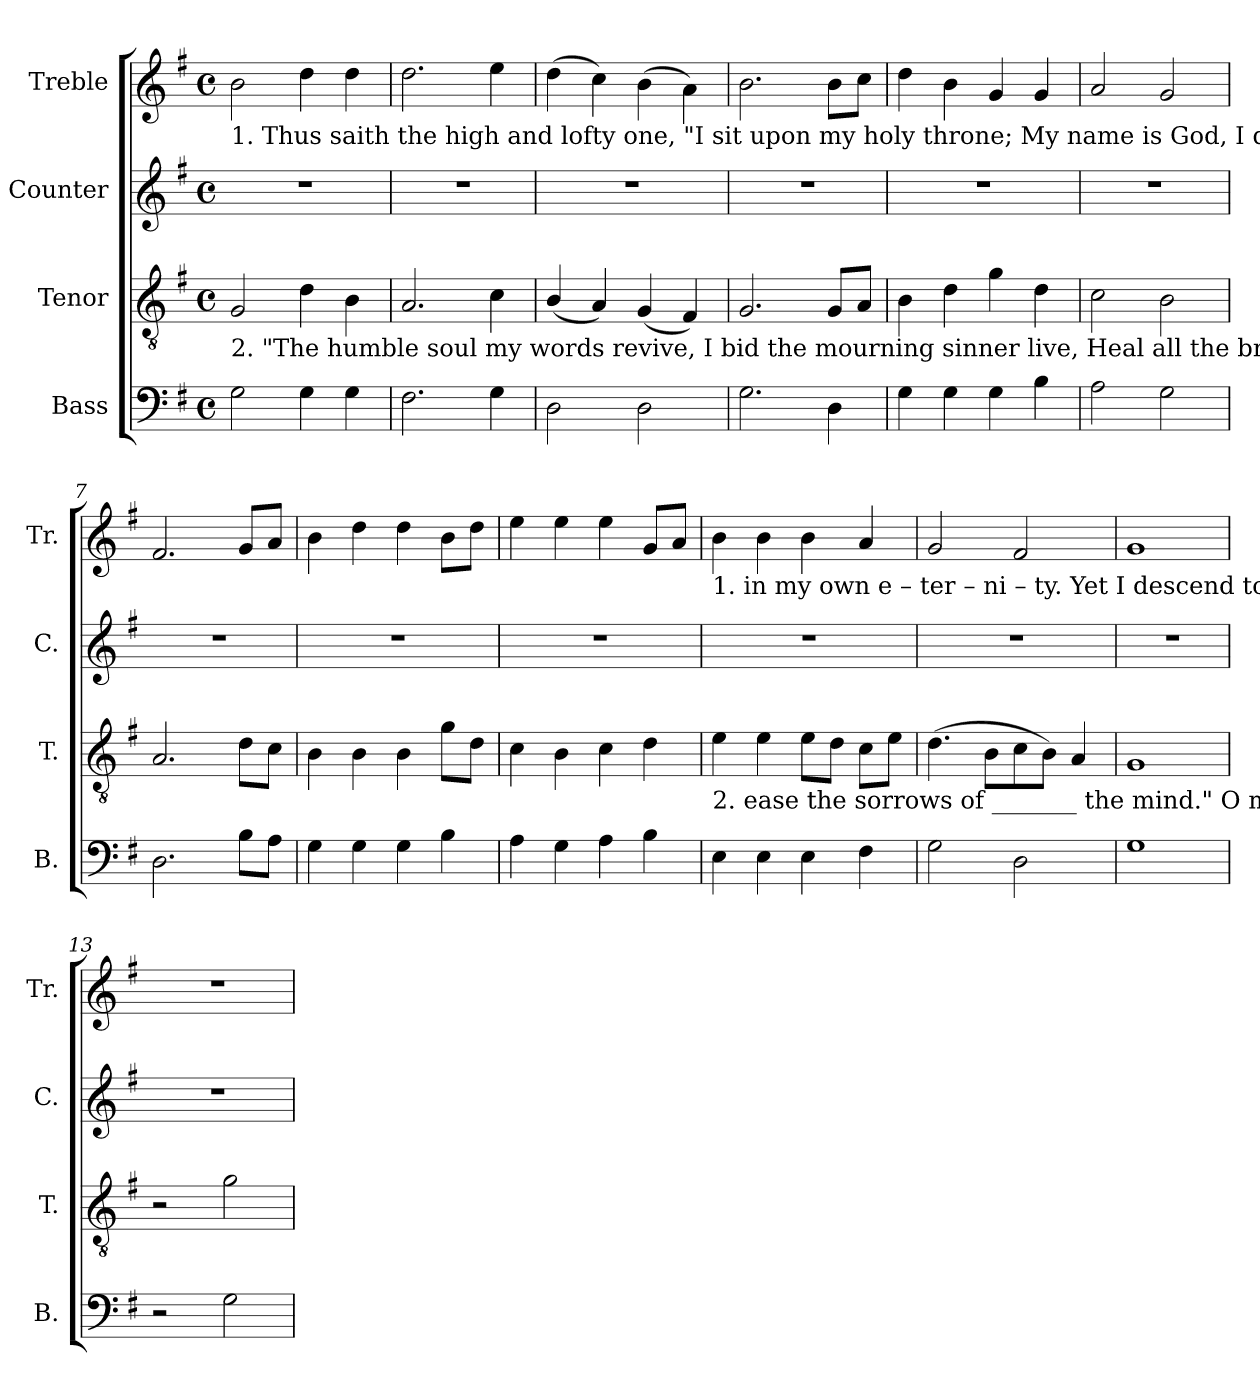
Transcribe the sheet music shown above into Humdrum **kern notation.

**kern	**kern	**kern	**kern
*part4	*part3	*part2	*part1
*staff4	*staff3	*staff2	*staff1
*I"Bass	*I"Tenor	*I"Counter	*I"Treble
*I'B.	*I'T.	*I'C.	*I'Tr.
*clefF4	*clefGv2	*clefG2	*clefG2
*k[f#]	*k[f#]	*k[f#]	*k[f#]
*M4/4	*M4/4	*M4/4	*M4/4
*met(c)	*met(c)	*met(c)	*met(c)
=1	=1	=1	=1
!	!	!	!LO:TX:b:t=1. Thus saith the high and  lofty     one,    "I    sit upon my holy throne;  My name is God,  I dwell on high,  Dwell
!	!LO:TX:b:t=2. "The humble soul my words revive,   I bid the mourning sinner live,  Heal all the broken hearts I find, And	!	!
2G\	2G/	1r	2b\
4G\	4d\	.	4dd\
4G\	4B\	.	4dd\
=2	=2	=2	=2
2.F#\	2.A/	1r	2.dd\
4G\	4c\	.	4ee\
=3	=3	=3	=3
2D\	(4B/	1r	(4dd\
.	4A/)	.	4cc\)
2D\	(4G/	.	(4b\
.	4F#/)	.	4a\)
=4	=4	=4	=4
2.G\	2.G/	1r	2.b\
4D\	8G/L	.	8b\L
.	8A/J	.	8cc\J
=5	=5	=5	=5
4G\	4B\	1r	4dd\
4G\	4d\	.	4b\
4G\	4g\	.	4g/
4B\	4d\	.	4g/
=6	=6	=6	=6
2A\	2c\	1r	2a/
2G\	2B\	.	2g/
=7	=7	=7	=7
2.D\	2.A/	1r	2.f#/
8B\L	8d\L	.	8g/L
8A\J	8c\J	.	8a/J
=8	=8	=8	=8
4G\	4B\	1r	4b\
4G\	4B\	.	4dd\
4G\	4B\	.	4dd\
4B\	8g\L	.	8b\L
.	8d\J	.	8dd\J
=9	=9	=9	=9
4A\	4c\	1r	4ee\
4G\	4B\	.	4ee\
4A\	4c\	.	4ee\
4B\	4d\	.	8g/L
.	.	.	8a/J
!!LO:LB:g=z
=10	=10	=10	=10
!	!	!	!LO:TX:b:t=1. in my own  e  –  ter   –   ni      –      ty.              Yet  I descend to worlds below,  On earth I have a mansion too;       The
!	!LO:TX:b:t=2.  ease the sorrows of _______  the  mind."        O  may thy pardoning grace be nigh,                                                         Thus	!	!
4E\	4e\	1r	4b\
4E\	4e\	.	4b\
4E\	8e\L	.	4b\
.	8d\J	.	.
4F#\	8c\L	.	4a/
.	8e\J	.	.
=11	=11	=11	=11
2G\	(4.d\	1r	2g/
.	8B\L	.	.
2D\	8c\	.	2f#/
.	8B\J)	.	.
.	4A/	.	.
=12	=12	=12	=12
1G	1G	1r	1g
=13	=13	=13	=13
2r	2r	1r	1r
2G\	2g\	.	.
=	=	=	=
*-	*-	*-	*-
